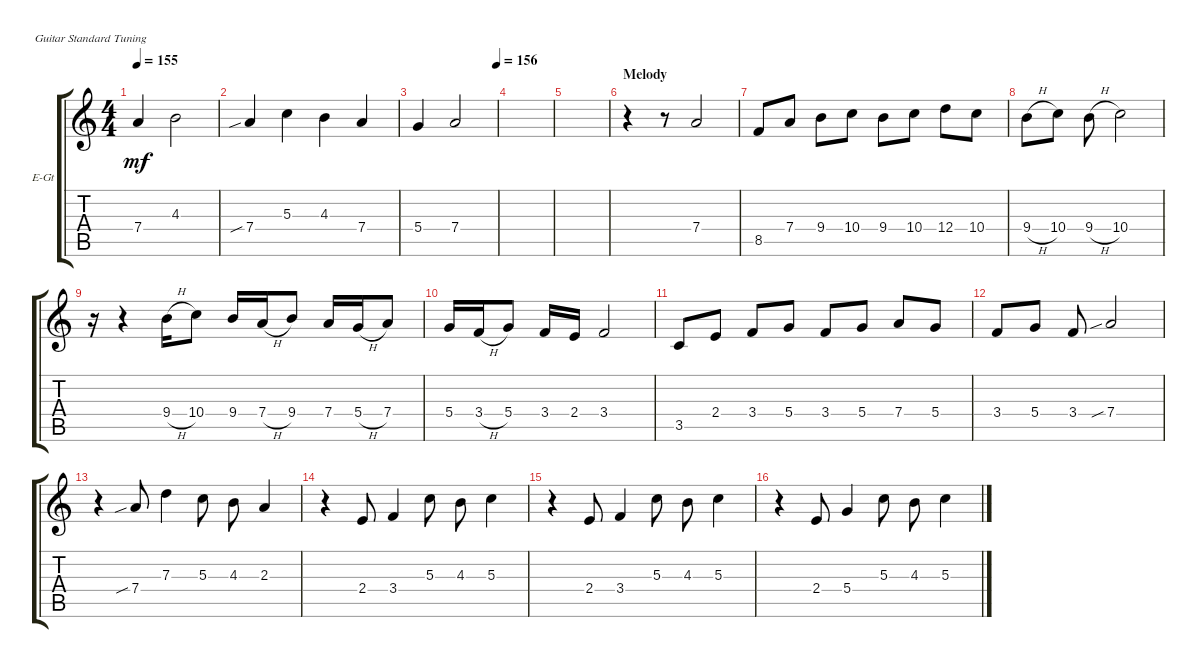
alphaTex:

\defaultSystemsLayout 4
\bracketExtendMode groupsimilarinstruments
\firstSystemTrackNameOrientation horizontal
\otherSystemsTrackNameOrientation horizontal
\track ("Lead" "E-Gt") {instrument distortionguitar}
\staff {score tabs}
\tuning (E4 B3 G3 D3 A2 E2)
\ts (4 4)
\tempo 155
\clef g2
\ks c
7.4.4{dy mf} 4.3.2 |
7.4{sib}.4 5.3.4 4.3.4 7.4.4 |
\tempo (156 1)
5.4.4 7.4.2 |
|
|
\section ("" "Melody")
r.4 r.8 7.4.2 |
8.5.8 7.4.8 9.4.8 10.4.8 9.4.8 10.4.8 12.4.8 10.4.8 |
9.4{h}.8 10.4.8 9.4{h}.8 10.4.2 |
r.16 r.4 9.4{h}.16 10.4.8 9.4.16 7.4{h}.16 9.4.8 7.4.16 5.4{h}.16 7.4.8 |
5.4.16 3.4{h}.16 5.4.8 3.4.16 2.4.16 3.4.2 |
3.5.8 2.4.8 3.4.8 5.4.8 3.4.8 5.4.8 7.4.8 5.4.8 |
3.4.8 5.4.8 3.4.8 7.4{sib}.2 |
r.4 7.4{sib}.8 7.3.4 5.3.8 4.3.8 2.3.4 |
r.4 2.4.8 3.4.4 5.3.8 4.3.8 5.3.4 |
r.4 2.4.8 3.4.4 5.3.8 4.3.8 5.3.4 |
r.4 2.4.8 5.4.4 5.3.8 4.3.8 5.3.4
